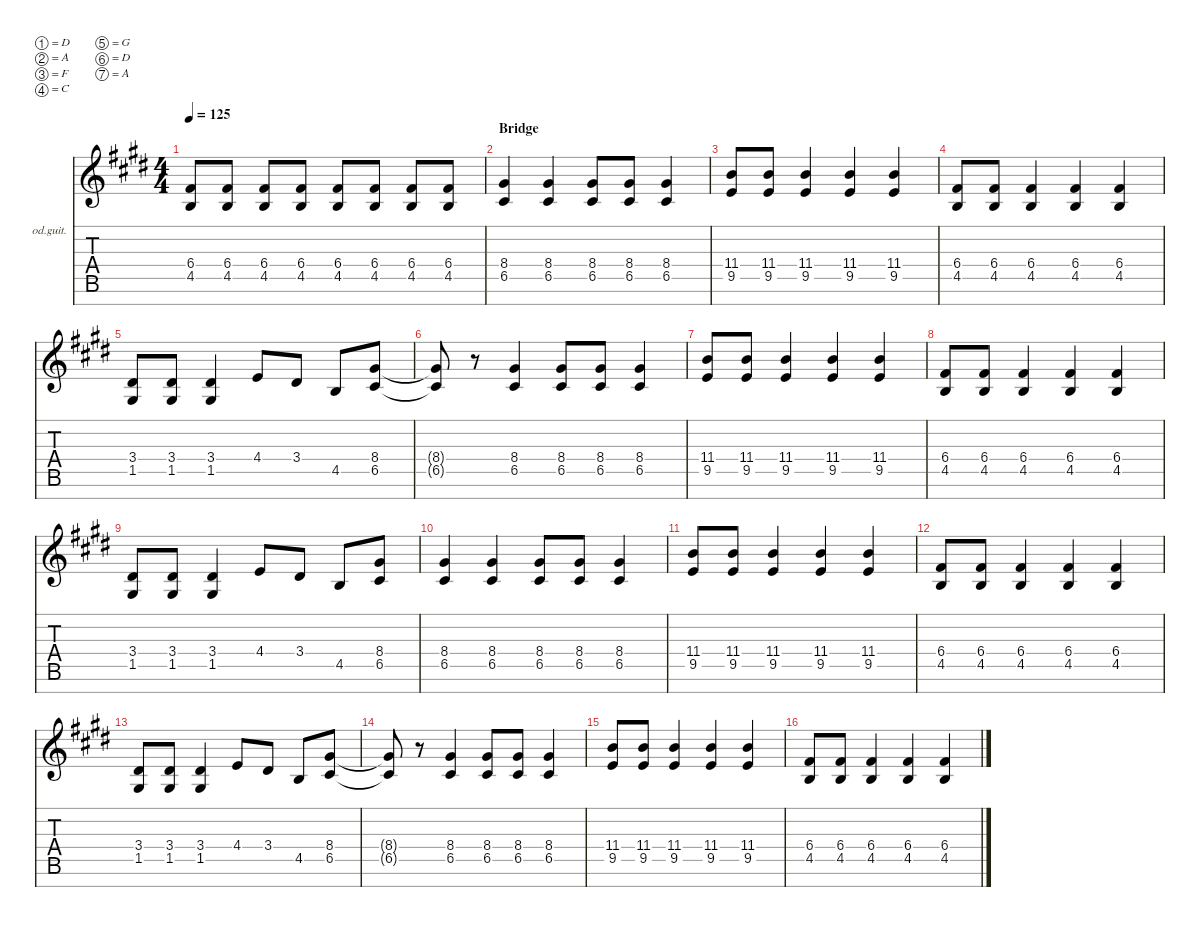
\defaultSystemsLayout 4
\hideDynamics
\bracketExtendMode nobrackets
\firstSystemTrackNameOrientation horizontal
\otherSystemsTrackNameOrientation horizontal
\track ("7str" "od.guit.") {defaultSystemsLayout 4 solo instrument overdrivenguitar}
\staff {score tabs}
\tuning (D4 A3 F3 C3 G2 D2 A1)
\ts (4 4)
\scale
1.22693
\tempo 125
\accidentals auto
\clef g2
\ottava regular
\simile none
\scale
1.22693
\ks c#minor
(6.4{acc #} 4.5{acc forcenatural}).8{dy mf beam Up} (6.4{acc #} 4.5{acc forcenatural}).8{beam Up} (6.4{acc #} 4.5{acc forcenatural}).8{beam Up} (6.4{acc #} 4.5{acc forcenatural}).8{beam Up} (6.4{acc #} 4.5{acc forcenatural}).8{beam Up} (6.4{acc #} 4.5{acc forcenatural}).8{beam Up} (6.4{acc #} 4.5{acc forcenatural}).8{beam Up} (6.4{acc #} 4.5{acc forcenatural}).8{beam Up} |
\section ("" "Bridge")
\scale
0.924358
\scale
0.924358 (8.4{acc #} 6.5{acc #}).4{beam Up} (8.4{acc #} 6.5{acc #}).4{beam Up} (8.4{acc #} 6.5{acc #}).8{beam Up} (8.4{acc #} 6.5{acc #}).8{beam Up} (8.4{acc #} 6.5{acc #}).4{beam Up} |
\scale
0.924358
\scale
0.924358 (11.4{acc forcenatural} 9.5{acc forcenatural}).8{beam Up} (11.4{acc forcenatural} 9.5{acc forcenatural}).8{beam Up} (11.4{acc forcenatural} 9.5{acc forcenatural}).4{beam Up} (11.4{acc forcenatural} 9.5{acc forcenatural}).4{beam Up} (11.4{acc forcenatural} 9.5{acc forcenatural}).4{beam Up} |
\scale
0.924358
\scale
0.924358 (6.4{acc #} 4.5{acc forcenatural}).8{beam Up} (6.4{acc #} 4.5{acc forcenatural}).8{beam Up} (6.4{acc #} 4.5{acc forcenatural}).4{beam Up} (6.4{acc #} 4.5{acc forcenatural}).4{beam Up} (6.4{acc #} 4.5{acc forcenatural}).4{beam Up} |
\scale
1.21366
\scale
1.21366 (3.4{acc #} 1.5{acc #}).8{beam Up} (3.4{acc #} 1.5{acc #}).8{beam Up} (3.4{acc #} 1.5{acc #}).4{beam Up} 4.4{acc forcenatural}.8{beam Up} 3.4{acc #}.8{beam Up} 4.5{acc forcenatural}.8{beam Up} (8.4{acc #} 6.5{acc #}).8{beam Up} |
\scale
0.928779
\scale
0.928779 (8.4{t acc #} 6.5{t acc #}).8{beam Up} r.8{beam Up} (8.4{acc #} 6.5{acc #}).4{beam Up} (8.4{acc #} 6.5{acc #}).8{beam Up} (8.4{acc #} 6.5{acc #}).8{beam Up} (8.4{acc #} 6.5{acc #}).4{beam Up} |
\scale
0.928779
\scale
0.928779 (11.4{acc forcenatural} 9.5{acc forcenatural}).8{beam Up} (11.4{acc forcenatural} 9.5{acc forcenatural}).8{beam Up} (11.4{acc forcenatural} 9.5{acc forcenatural}).4{beam Up} (11.4{acc forcenatural} 9.5{acc forcenatural}).4{beam Up} (11.4{acc forcenatural} 9.5{acc forcenatural}).4{beam Up} |
\scale
0.928779
\scale
0.928779 (6.4{acc #} 4.5{acc forcenatural}).8{beam Up} (6.4{acc #} 4.5{acc forcenatural}).8{beam Up} (6.4{acc #} 4.5{acc forcenatural}).4{beam Up} (6.4{acc #} 4.5{acc forcenatural}).4{beam Up} (6.4{acc #} 4.5{acc forcenatural}).4{beam Up} |
\scale
1.21366
\scale
1.21366 (3.4{acc #} 1.5{acc #}).8{beam Up} (3.4{acc #} 1.5{acc #}).8{beam Up} (3.4{acc #} 1.5{acc #}).4{beam Up} 4.4{acc forcenatural}.8{beam Up} 3.4{acc #}.8{beam Up} 4.5{acc forcenatural}.8{beam Up} (8.4{acc #} 6.5{acc #}).8{beam Up} |
\scale
0.928779
\scale
0.928779 (8.4{acc #} 6.5{acc #}).4{beam Up} (8.4{acc #} 6.5{acc #}).4{beam Up} (8.4{acc #} 6.5{acc #}).8{beam Up} (8.4{acc #} 6.5{acc #}).8{beam Up} (8.4{acc #} 6.5{acc #}).4{beam Up} |
\scale
0.928779
\scale
0.928779 (11.4{acc forcenatural} 9.5{acc forcenatural}).8{beam Up} (11.4{acc forcenatural} 9.5{acc forcenatural}).8{beam Up} (11.4{acc forcenatural} 9.5{acc forcenatural}).4{beam Up} (11.4{acc forcenatural} 9.5{acc forcenatural}).4{beam Up} (11.4{acc forcenatural} 9.5{acc forcenatural}).4{beam Up} |
\scale
0.928779
\scale
0.928779 (6.4{acc #} 4.5{acc forcenatural}).8{beam Up} (6.4{acc #} 4.5{acc forcenatural}).8{beam Up} (6.4{acc #} 4.5{acc forcenatural}).4{beam Up} (6.4{acc #} 4.5{acc forcenatural}).4{beam Up} (6.4{acc #} 4.5{acc forcenatural}).4{beam Up} |
\scale
1.21366
\scale
1.21366 (3.4{acc #} 1.5{acc #}).8{beam Up} (3.4{acc #} 1.5{acc #}).8{beam Up} (3.4{acc #} 1.5{acc #}).4{beam Up} 4.4{acc forcenatural}.8{beam Up} 3.4{acc #}.8{beam Up} 4.5{acc forcenatural}.8{beam Up} (8.4{acc #} 6.5{acc #}).8{beam Up} |
\scale
0.928779
\scale
0.928779 (8.4{t acc #} 6.5{t acc #}).8{beam Up} r.8{beam Up} (8.4{acc #} 6.5{acc #}).4{beam Up} (8.4{acc #} 6.5{acc #}).8{beam Up} (8.4{acc #} 6.5{acc #}).8{beam Up} (8.4{acc #} 6.5{acc #}).4{beam Up} |
\scale
0.928779
\scale
0.928779 (11.4{acc forcenatural} 9.5{acc forcenatural}).8{beam Up} (11.4{acc forcenatural} 9.5{acc forcenatural}).8{beam Up} (11.4{acc forcenatural} 9.5{acc forcenatural}).4{beam Up} (11.4{acc forcenatural} 9.5{acc forcenatural}).4{beam Up} (11.4{acc forcenatural} 9.5{acc forcenatural}).4{beam Up} |
\scale
0.928779
\scale
0.928779 (6.4{acc #} 4.5{acc forcenatural}).8{beam Up} (6.4{acc #} 4.5{acc forcenatural}).8{beam Up} (6.4{acc #} 4.5{acc forcenatural}).4{beam Up} (6.4{acc #} 4.5{acc forcenatural}).4{beam Up} (6.4{acc #} 4.5{acc forcenatural}).4{beam Up}
